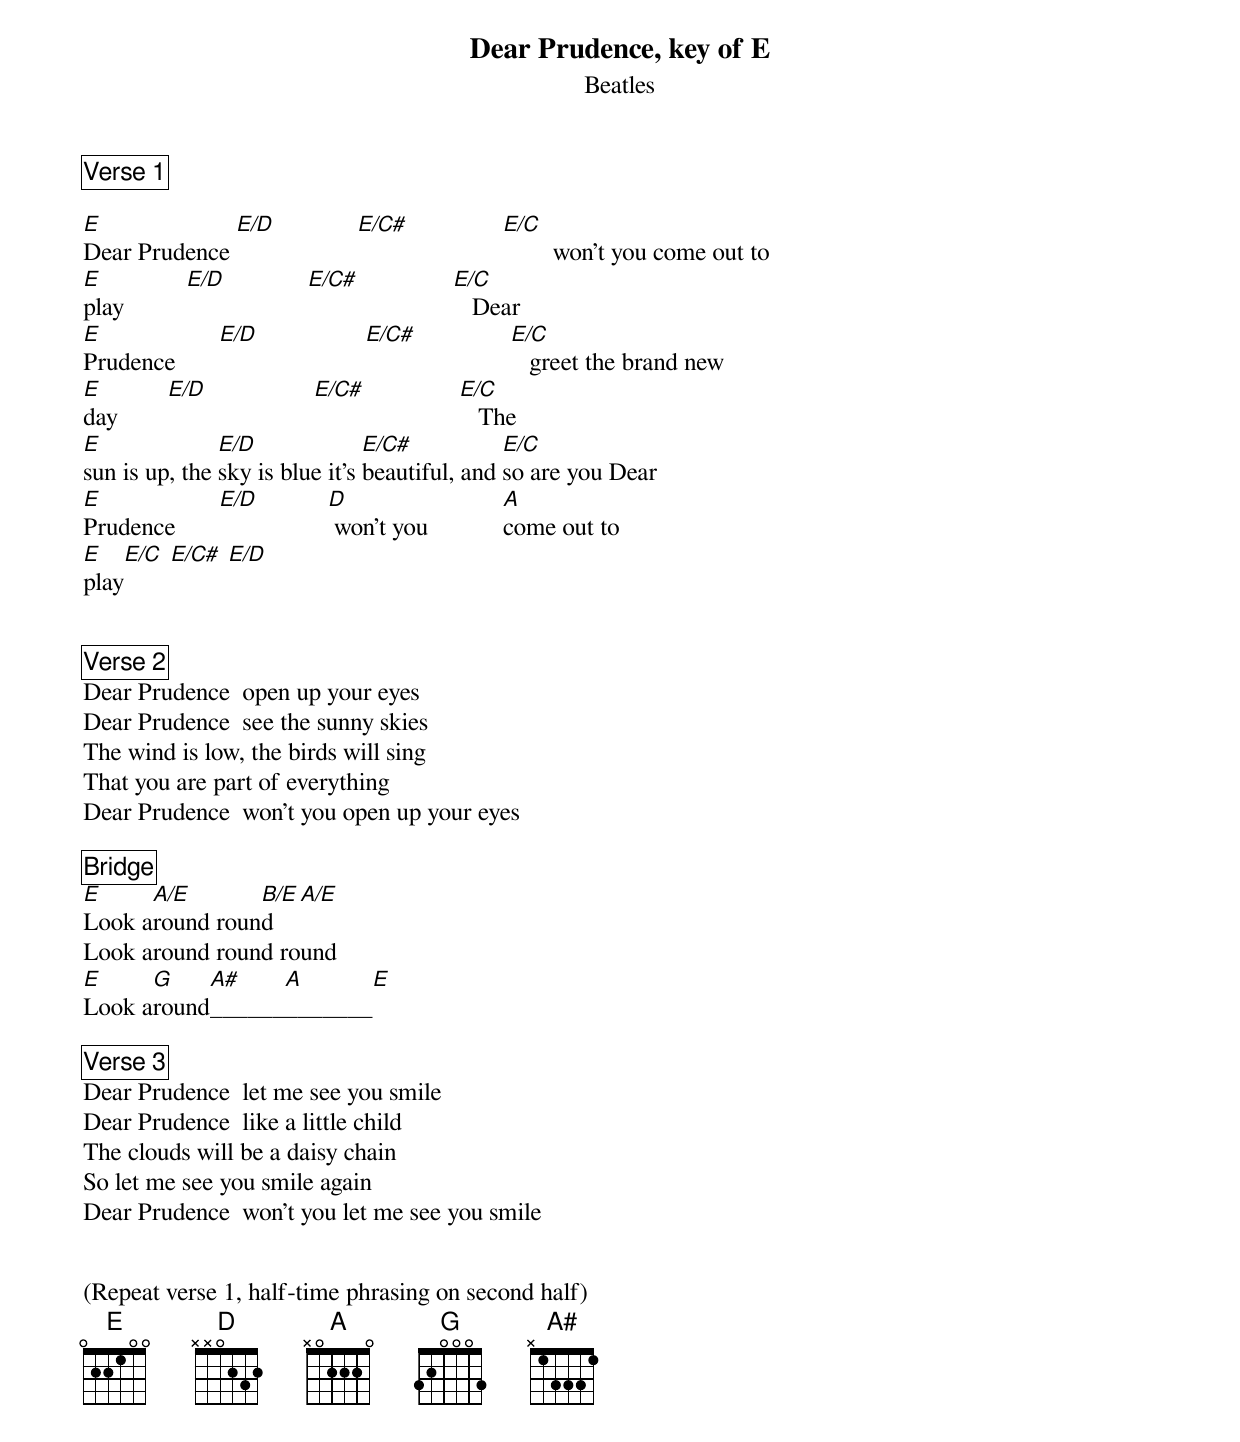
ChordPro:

{title: Dear Prudence, key of E}
{subtitle: Beatles}
{transpose: 2}

{cb: Verse 1}

[D]Dear Prudence [D/C]             [D/B]               [D/Bb]        won't you come out to
[D]play          [D/C]             [D/B]               [D/Bb]   Dear
[D]Prudence       [D/C]                 [D/B]               [D/Bb]   greet the brand new
[D]day        [D/C]                 [D/B]               [D/Bb]   The
[D]sun is up, the [D/C]sky is blue it's [D/B]beautiful, and [D/Bb]so are you Dear
[D]Prudence       [D/C]           [C] won't you            [G]come out to
[D]play[D/Bb] [D/B] [D/C]


{cb: Verse 2}
Dear Prudence  open up your eyes
Dear Prudence  see the sunny skies
The wind is low, the birds will sing
That you are part of everything
Dear Prudence  won't you open up your eyes

{cb: Bridge}
[D]Look a[G/D]round roun[A/D]d[G/D]
Look around round round
[D]Look a[F]round[Ab]______[G]_______[D]

{cb: Verse 3}
Dear Prudence  let me see you smile
Dear Prudence  like a little child
The clouds will be a daisy chain
So let me see you smile again
Dear Prudence  won't you let me see you smile


(Repeat verse 1, half-time phrasing on second half)
